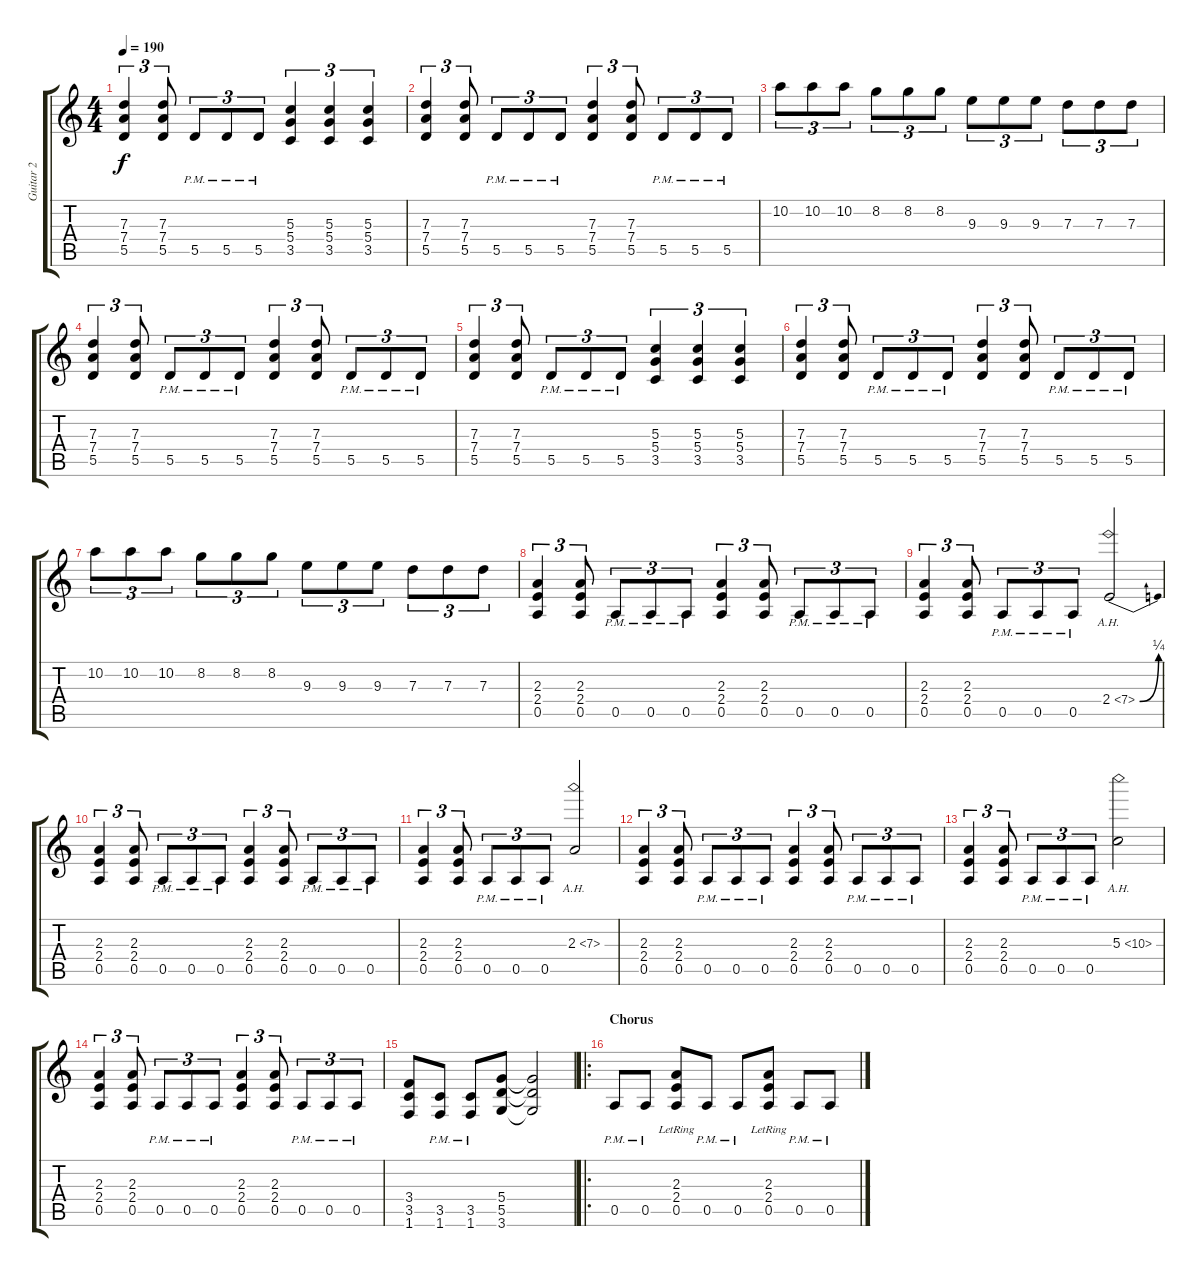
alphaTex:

\track ("Guitar 2" "Guitar 2") {instrument overdrivenguitar}
\staff {score tabs}
\tuning (E4 B3 G3 D3 A2 E2) {hide}
\ts (4 4)
\tempo 190
\clef g2
\ks c
(7.3 7.4 5.5).4{tu (3 2) dy f} (7.3 7.4 5.5).8{tu (3 2)} 5.5{pm}.8{tu (3 2)} 5.5{pm}.8{tu (3 2)} 5.5{pm}.8{tu (3 2)} (5.3 5.4 3.5).4{tu (3 2)} (5.3 5.4 3.5).4{tu (3 2)} (5.3 5.4 3.5).4{tu (3 2)} |
(7.3 7.4 5.5).4{tu (3 2)} (7.3 7.4 5.5).8{tu (3 2)} 5.5{pm}.8{tu (3 2)} 5.5{pm}.8{tu (3 2)} 5.5{pm}.8{tu (3 2)} (7.3 7.4 5.5).4{tu (3 2)} (7.3 7.4 5.5).8{tu (3 2)} 5.5{pm}.8{tu (3 2)} 5.5{pm}.8{tu (3 2)} 5.5{pm}.8{tu (3 2)} |
10.2.8{tu (3 2)} 10.2.8{tu (3 2)} 10.2.8{tu (3 2)} 8.2.8{tu (3 2)} 8.2.8{tu (3 2)} 8.2.8{tu (3 2)} 9.3.8{tu (3 2)} 9.3.8{tu (3 2)} 9.3.8{tu (3 2)} 7.3.8{tu (3 2)} 7.3.8{tu (3 2)} 7.3.8{tu (3 2)} |
(7.3 7.4 5.5).4{tu (3 2)} (7.3 7.4 5.5).8{tu (3 2)} 5.5{pm}.8{tu (3 2)} 5.5{pm}.8{tu (3 2)} 5.5{pm}.8{tu (3 2)} (7.3 7.4 5.5).4{tu (3 2)} (7.3 7.4 5.5).8{tu (3 2)} 5.5{pm}.8{tu (3 2)} 5.5{pm}.8{tu (3 2)} 5.5{pm}.8{tu (3 2)} |
(7.3 7.4 5.5).4{tu (3 2)} (7.3 7.4 5.5).8{tu (3 2)} 5.5{pm}.8{tu (3 2)} 5.5{pm}.8{tu (3 2)} 5.5{pm}.8{tu (3 2)} (5.3 5.4 3.5).4{tu (3 2)} (5.3 5.4 3.5).4{tu (3 2)} (5.3 5.4 3.5).4{tu (3 2)} |
(7.3 7.4 5.5).4{tu (3 2)} (7.3 7.4 5.5).8{tu (3 2)} 5.5{pm}.8{tu (3 2)} 5.5{pm}.8{tu (3 2)} 5.5{pm}.8{tu (3 2)} (7.3 7.4 5.5).4{tu (3 2)} (7.3 7.4 5.5).8{tu (3 2)} 5.5{pm}.8{tu (3 2)} 5.5{pm}.8{tu (3 2)} 5.5{pm}.8{tu (3 2)} |
10.2.8{tu (3 2)} 10.2.8{tu (3 2)} 10.2.8{tu (3 2)} 8.2.8{tu (3 2)} 8.2.8{tu (3 2)} 8.2.8{tu (3 2)} 9.3.8{tu (3 2)} 9.3.8{tu (3 2)} 9.3.8{tu (3 2)} 7.3.8{tu (3 2)} 7.3.8{tu (3 2)} 7.3.8{tu (3 2)} |
(2.3 2.4 0.5).4{tu (3 2)} (2.3 2.4 0.5).8{tu (3 2)} 0.5{pm}.8{tu (3 2)} 0.5{pm}.8{tu (3 2)} 0.5{pm}.8{tu (3 2)} (2.3 2.4 0.5).4{tu (3 2)} (2.3 2.4 0.5).8{tu (3 2)} 0.5{pm}.8{tu (3 2)} 0.5{pm}.8{tu (3 2)} 0.5{pm}.8{tu (3 2)} |
(2.3 2.4 0.5).4{tu (3 2)} (2.3 2.4 0.5).8{tu (3 2)} 0.5{pm}.8{tu (3 2)} 0.5{pm}.8{tu (3 2)} 0.5{pm}.8{tu (3 2)} 2.4{be (bend 0 0 60 1) ah 5}.2 |
(2.3 2.4 0.5).4{tu (3 2)} (2.3 2.4 0.5).8{tu (3 2)} 0.5{pm}.8{tu (3 2)} 0.5{pm}.8{tu (3 2)} 0.5{pm}.8{tu (3 2)} (2.3 2.4 0.5).4{tu (3 2)} (2.3 2.4 0.5).8{tu (3 2)} 0.5{pm}.8{tu (3 2)} 0.5{pm}.8{tu (3 2)} 0.5{pm}.8{tu (3 2)} |
(2.3 2.4 0.5).4{tu (3 2)} (2.3 2.4 0.5).8{tu (3 2)} 0.5{pm}.8{tu (3 2)} 0.5{pm}.8{tu (3 2)} 0.5{pm}.8{tu (3 2)} 2.3{ah 5}.2 |
(2.3 2.4 0.5).4{tu (3 2)} (2.3 2.4 0.5).8{tu (3 2)} 0.5{pm}.8{tu (3 2)} 0.5{pm}.8{tu (3 2)} 0.5{pm}.8{tu (3 2)} (2.3 2.4 0.5).4{tu (3 2)} (2.3 2.4 0.5).8{tu (3 2)} 0.5{pm}.8{tu (3 2)} 0.5{pm}.8{tu (3 2)} 0.5{pm}.8{tu (3 2)} |
(2.3 2.4 0.5).4{tu (3 2)} (2.3 2.4 0.5).8{tu (3 2)} 0.5{pm}.8{tu (3 2)} 0.5{pm}.8{tu (3 2)} 0.5{pm}.8{tu (3 2)} 5.3{ah 5}.2 |
(2.3 2.4 0.5).4{tu (3 2)} (2.3 2.4 0.5).8{tu (3 2)} 0.5{pm}.8{tu (3 2)} 0.5{pm}.8{tu (3 2)} 0.5{pm}.8{tu (3 2)} (2.3 2.4 0.5).4{tu (3 2)} (2.3 2.4 0.5).8{tu (3 2)} 0.5{pm}.8{tu (3 2)} 0.5{pm}.8{tu (3 2)} 0.5{pm}.8{tu (3 2)} |
(3.4 3.5 1.6).8 (3.5{pm} 1.6{pm}).8 (3.5{pm} 1.6{pm}).8 (5.4 5.5 3.6).8 (5.4{t} 5.5{t} 3.6{t}).2 |
\ro
\section ("" "Chorus")
0.5{pm}.8 0.5{pm}.8 (2.3{lr} 2.4{lr} 0.5).8 0.5{pm}.8 0.5{pm}.8 (2.3{lr} 2.4{lr} 0.5).8 0.5{pm}.8 0.5{pm}.8
